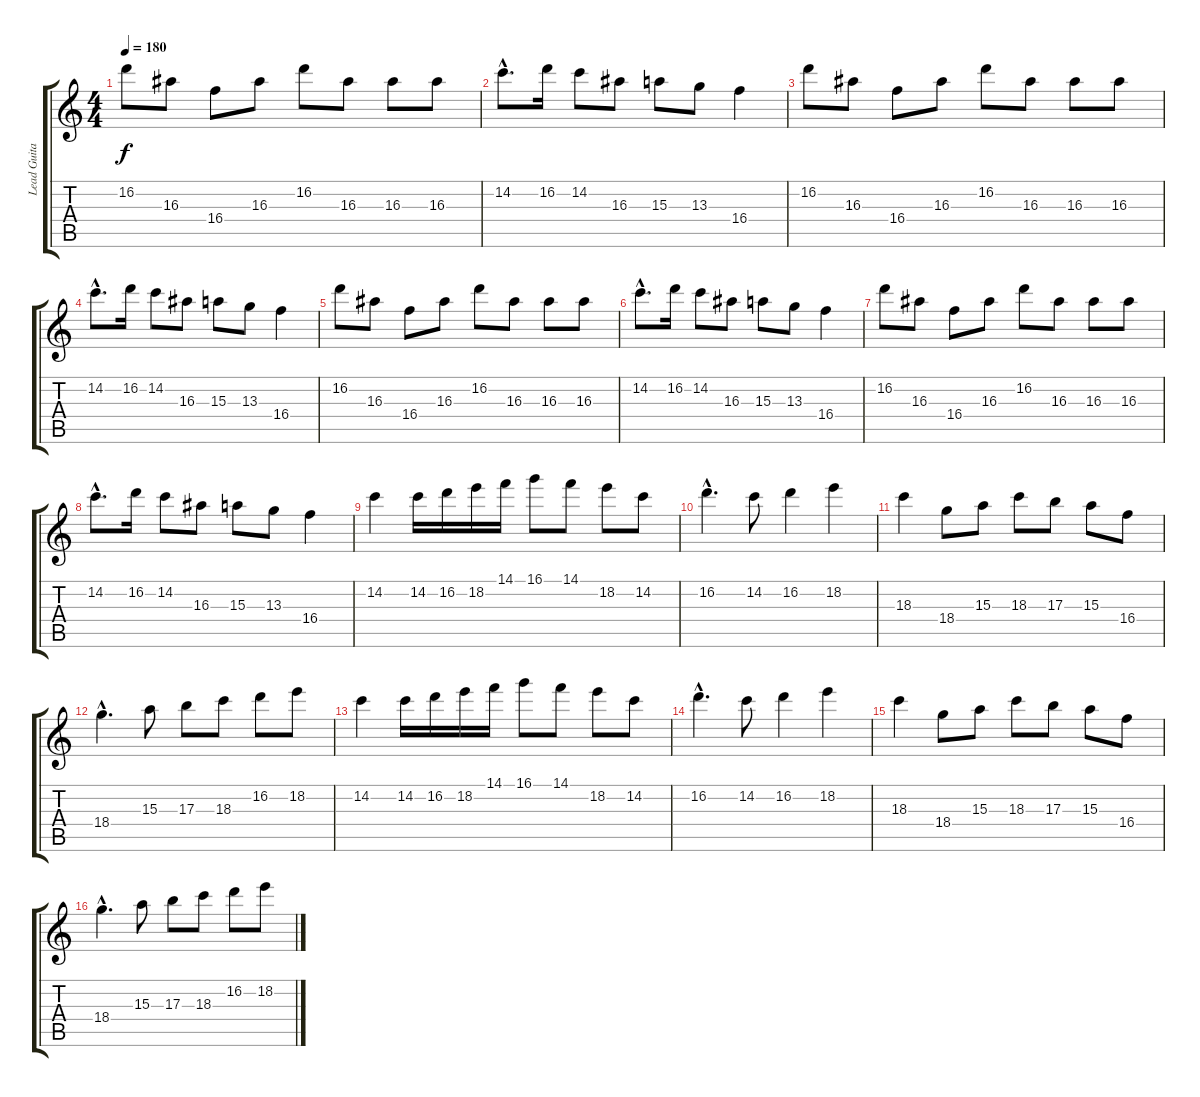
\track ("Lead Guitar" "Lead Guita") {instrument distortionguitar}
\staff {score tabs}
\tuning (Eb4 Bb3 Gb3 Db3 Ab2 Eb2) {hide}
\ts (4 4)
\tempo 180
\clef g2
\ks c
16.2.8{dy f} 16.3.8 16.4.8 16.3.8 16.2.8 16.3.8 16.3.8 16.3.8 |
14.2{hac}.8{d} 16.2.16 14.2.8 16.3.8 15.3.8 13.3.8 16.4.4 |
16.2.8 16.3.8 16.4.8 16.3.8 16.2.8 16.3.8 16.3.8 16.3.8 |
14.2{hac}.8{d} 16.2.16 14.2.8 16.3.8 15.3.8 13.3.8 16.4.4 |
16.2.8 16.3.8 16.4.8 16.3.8 16.2.8 16.3.8 16.3.8 16.3.8 |
14.2{hac}.8{d} 16.2.16 14.2.8 16.3.8 15.3.8 13.3.8 16.4.4 |
16.2.8 16.3.8 16.4.8 16.3.8 16.2.8 16.3.8 16.3.8 16.3.8 |
14.2{hac}.8{d} 16.2.16 14.2.8 16.3.8 15.3.8 13.3.8 16.4.4 |
14.2.4 14.2.16 16.2.16 18.2.16 14.1.16 16.1.8 14.1.8 18.2.8 14.2.8 |
16.2{hac}.4{d} 14.2.8 16.2.4 18.2.4 |
18.3.4 18.4.8 15.3.8 18.3.8 17.3.8 15.3.8 16.4.8 |
18.4{hac}.4{d} 15.3.8 17.3.8 18.3.8 16.2.8 18.2.8 |
14.2.4 14.2.16 16.2.16 18.2.16 14.1.16 16.1.8 14.1.8 18.2.8 14.2.8 |
16.2{hac}.4{d} 14.2.8 16.2.4 18.2.4 |
18.3.4 18.4.8 15.3.8 18.3.8 17.3.8 15.3.8 16.4.8 |
18.4{hac}.4{d} 15.3.8 17.3.8 18.3.8 16.2.8 18.2.8
